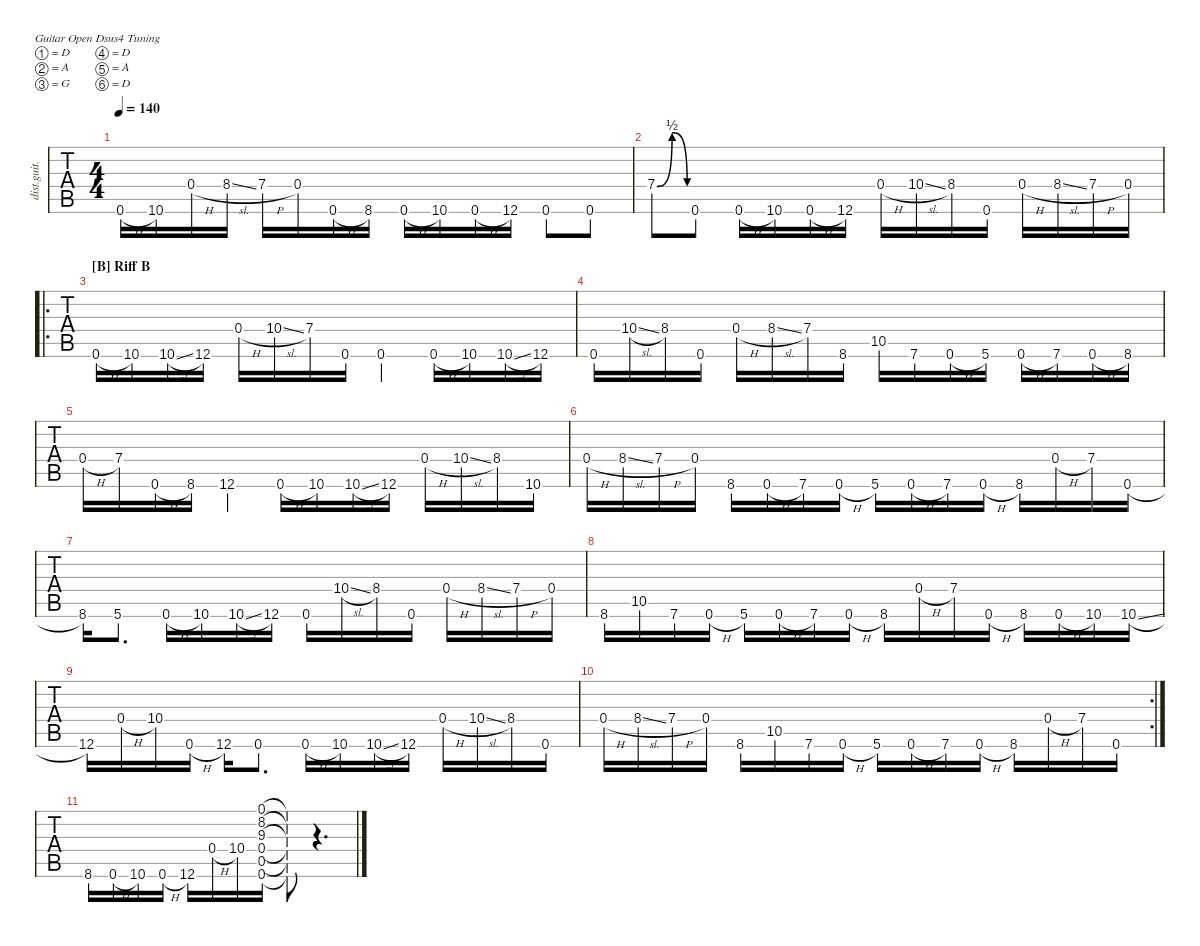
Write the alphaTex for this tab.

\defaultSystemsLayout 4
\hideDynamics
\bracketExtendMode nobrackets
\otherSystemsTrackNameOrientation horizontal
\track ("Rhythm L" "dist.guit.") {instrument distortionguitar}
\staff {tabs}
\tuning (D4 A3 G3 D3 A2 D2)
\ts (4 4)
\tempo 140
\clef g2
\ks c
0.6{h}.16{dy mf} 10.6.16 0.4{h}.16 8.4{sl acc #}.16 7.4{h}.16 0.4.16 0.6{h}.16 8.6{acc #}.16 0.6{h}.16 10.6.16 0.6{h}.16 12.6.16 0.6.8 0.6.8 |
7.4{be (bendrelease 0 0 7.8 2 8.4 2 23.4 0)}.8 0.6.8 0.6{h}.16 10.6.16 0.6{h}.16 12.6.16 0.4{h}.16 10.4{sl}.16 8.4{acc #}.16 0.6.16 0.4{h}.16 8.4{sl acc #}.16 7.4{h}.16 0.4.16 |
\ro
\section ("B" "Riff B")
0.6{h}.16 10.6.16 10.6{sl}.16 12.6.16 0.4{h}.16 10.4{sl}.16 7.4.16 0.6.16 0.6.4 0.6{h}.16 10.6.16 10.6{sl}.16 12.6.16 |
0.6.16 10.4{sl}.16 8.4{acc #}.16 0.6.16 0.4{h}.16 8.4{sl acc #}.16 7.4.16 8.6{acc #}.16 10.5.16 7.6.16 0.6{h}.16 5.6.16 0.6{h}.16 7.6.16 0.6{h}.16 8.6{acc #}.16 |
0.4{h}.16 7.4.16 0.6{h}.16 8.6{acc #}.16 12.6.4 0.6{h}.16 10.6.16 10.6{sl}.16 12.6.16 0.4{h}.16 10.4{sl}.16 8.4{acc #}.16 10.6.16 |
0.4{h}.16 8.4{sl acc #}.16 7.4{h}.16 0.4.16 8.6{acc #}.16 0.6{h}.16 7.6.16 0.6{h}.16 5.6.16 0.6{h}.16 7.6.16 0.6{h}.16 8.6{acc #}.16 0.4{h}.16 7.4.16 0.6{h}.16 |
8.6{acc #}.16 5.6.8{d} 0.6{h}.16 10.6.16 10.6{sl}.16 12.6.16 0.6.16 10.4{sl}.16 8.4{acc #}.16 0.6.16 0.4{h}.16 8.4{sl acc #}.16 7.4{h}.16 0.4.16 |
8.6{acc #}.16 10.5.16 7.6.16 0.6{h}.16 5.6.16 0.6{h}.16 7.6.16 0.6{h}.16 8.6{acc #}.16 0.4{h}.16 7.4.16 0.6{h}.16 8.6{acc #}.16 0.6{h}.16 10.6.16 10.6{sl}.16 |
12.6.16 0.4{h}.16 10.4.16 0.6{h}.16 12.6.16 0.6.8{d} 0.6{h}.16 10.6.16 10.6{sl}.16 12.6.16 0.4{h}.16 10.4{sl}.16 8.4{acc #}.16 0.6.16 |
\rc 2
0.4{h}.16 8.4{sl acc #}.16 7.4{h}.16 0.4.16 8.6{acc #}.16 10.5.16 7.6.16 0.6{h}.16 5.6.16 0.6{h}.16 7.6.16 0.6{h}.16 8.6{acc #}.16 0.4{h}.16 7.4.16 0.6.16 |
8.6{acc #}.16 0.6{h}.16 10.6.16 0.6{h}.16 12.6.16 0.4{h}.16 10.4.16 (0.6 0.5 0.4 9.3 8.2 0.1).16 (0.6{t} 0.5{t} 0.4{t} 9.3{t} 8.2{t} 0.1{t}).8 r.4{d}
